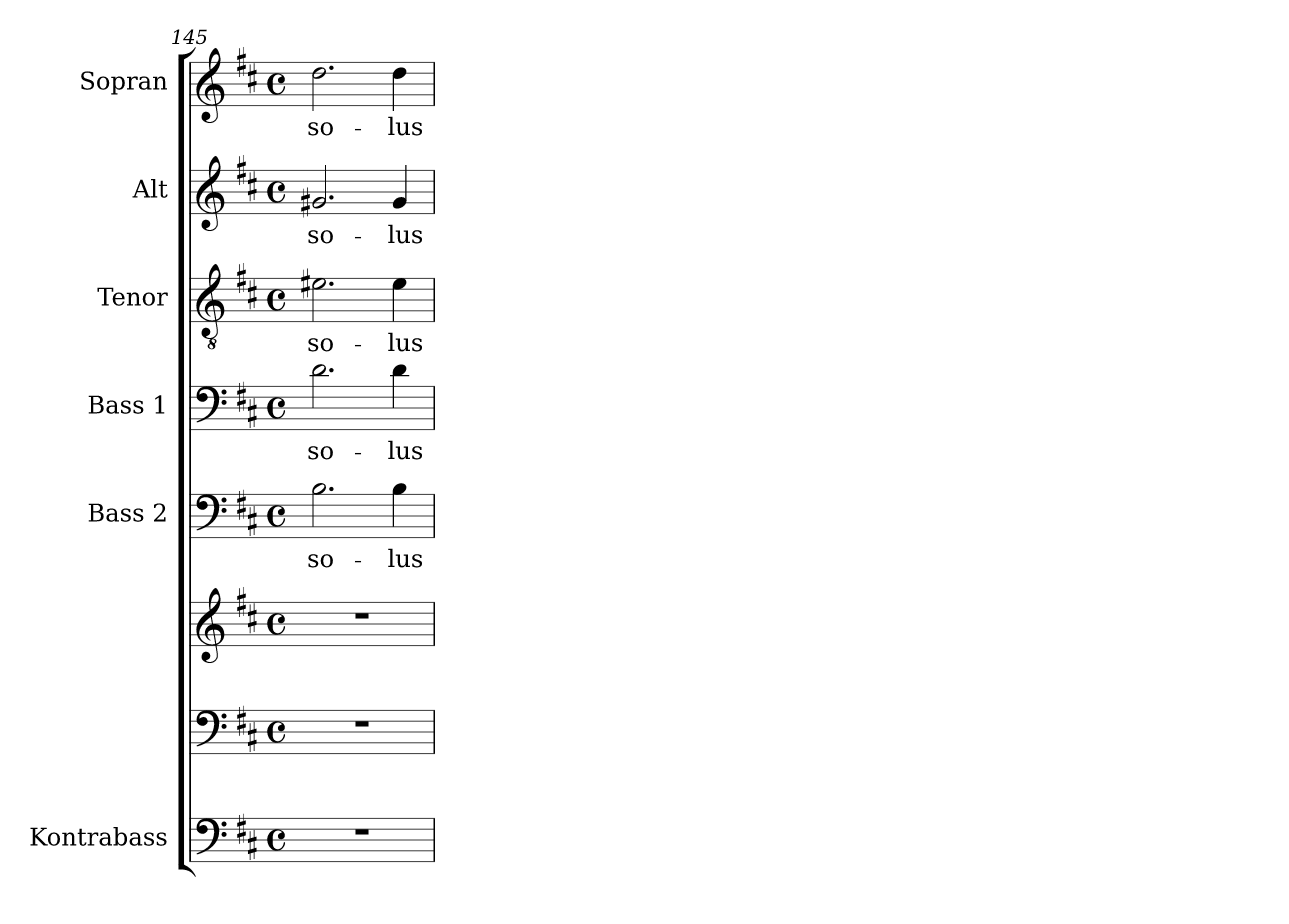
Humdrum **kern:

**kern	**kern	**kern	**kern	**text	**kern	**text	**kern	**text	**kern	**text	**kern	**text
*part7	*part6	*part6	*part5	*part5	*part4	*part4	*part3	*part3	*part2	*part2	*part1	*part1
*staff8	*staff7	*staff6	*staff5	*staff5	*staff4	*staff4	*staff3	*staff3	*staff2	*staff2	*staff1	*staff1
*I"Kontrabass	*	*	*I"Bass 2	*	*I"Bass 1	*	*I"Tenor	*	*I"Alt	*	*I"Sopran	*
*I'Kb.	*	*	*I'B. 2	*	*I'B. 1	*	*I'T.	*	*I'A.	*	*I'S.	*
*clefF4	*clefF4	*clefG2	*clefF4	*	*clefF4	*	*clefGv2	*	*clefG2	*	*clefG2	*
*ITrd7c12	*	*	*	*	*	*	*	*	*	*	*	*
*k[f#c#]	*k[f#c#]	*k[f#c#]	*k[f#c#]	*	*k[f#c#]	*	*k[f#c#]	*	*k[f#c#]	*	*k[f#c#]	*
*D:	*D:	*D:	*D:	*	*D:	*	*D:	*	*D:	*	*D:	*
*M4/4	*M4/4	*M4/4	*M4/4	*	*M4/4	*	*M4/4	*	*M4/4	*	*M4/4	*
*met(c)	*met(c)	*met(c)	*met(c)	*	*met(c)	*	*met(c)	*	*met(c)	*	*met(c)	*
=145	=145	=145	=145	=145	=145	=145	=145	=145	=145	=145	=145	=145
!	!	!	!	!LO:LY:b	!	!LO:LY:b	!	!LO:LY:b	!	!LO:LY:b	!	!LO:LY:b
1r	1r	1r	2.B\	so-	2.d\	so-	2.e#X\	so-	2.g#X/	so-	2.dd\	so-
!	!	!	!	!LO:LY:b	!	!LO:LY:b	!	!LO:LY:b	!	!LO:LY:b	!	!LO:LY:b
.	.	.	4B\	-lus	4d\	-lus	4e#\	-lus	4g#/	-lus	4dd\	-lus
=	=	=	=	=	=	=	=	=	=	=	=	=
*-	*-	*-	*-	*-	*-	*-	*-	*-	*-	*-	*-	*-
